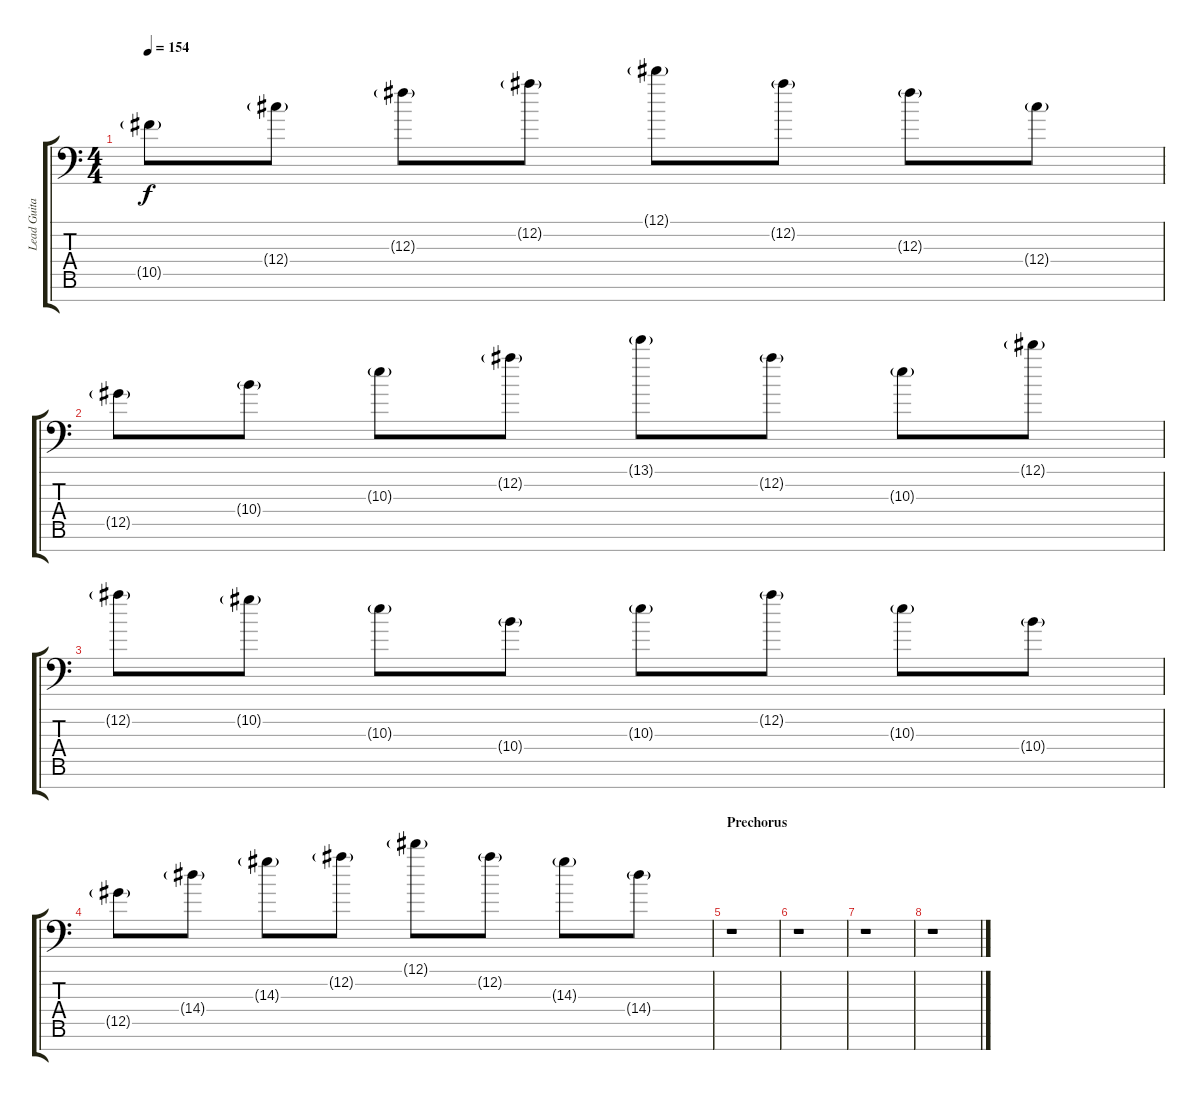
\track ("Lead Guitar" "Lead Guita") {instrument distortionguitar}
\staff {score tabs}
\tuning (Eb4 Bb3 Gb3 Db3 Ab2 Eb2 Ab1) {hide}
\ts (4 4)
\tempo 154
\clef f4
\ks c
10.5{g}.8{dy f} 12.4{g}.8 12.3{g}.8 12.2{g}.8 12.1{g}.8 12.2{g}.8 12.3{g}.8 12.4{g}.8 |
12.5{g}.8 10.4{g}.8 10.3{g}.8 12.2{g}.8 13.1{g}.8 12.2{g}.8 10.3{g}.8 12.1{g}.8 |
12.2{g}.8 10.2{g}.8 10.3{g}.8 10.4{g}.8 10.3{g}.8 12.2{g}.8 10.3{g}.8 10.4{g}.8 |
12.5{g}.8 14.4{g}.8 14.3{g}.8 12.2{g}.8 12.1{g}.8 12.2{g}.8 14.3{g}.8 14.4{g}.8 |
\section ("" "Prechorus")
r.1 |
r.1 |
r.1 |
r.1
